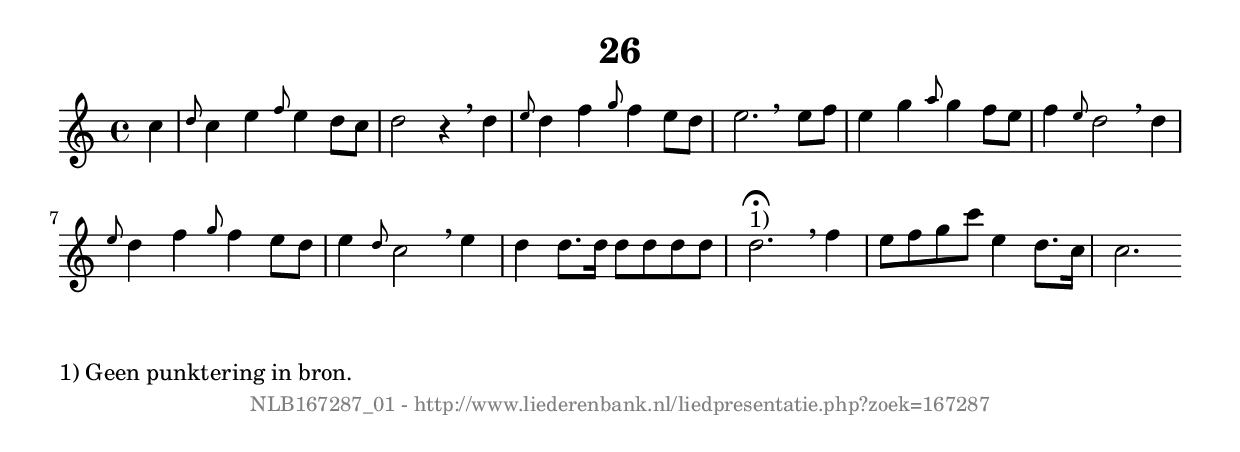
%
% produced by wce2krn 1.64 (7 June 2014)
%
\version"2.16"
#(append! paper-alist '(("long" . (cons (* 210 mm) (* 2000 mm)))))
#(set-default-paper-size "long")
sb = {\breathe}
mBreak = {\breathe }
bBreak = {\breathe }
x = {\once\override NoteHead #'style = #'cross }
gl=\glissando
itime={\override Staff.TimeSignature #'stencil = ##f }
ficta = {\once\set suggestAccidentals = ##t}
fine = {\once\override Score.RehearsalMark #'self-alignment-X = #1 \mark \markup {\italic{Fine}}}
dc = {\once\override Score.RehearsalMark #'self-alignment-X = #1 \mark \markup {\italic{D.C.}}}
dcf = {\once\override Score.RehearsalMark #'self-alignment-X = #1 \mark \markup {\italic{D.C. al Fine}}}
dcc = {\once\override Score.RehearsalMark #'self-alignment-X = #1 \mark \markup {\italic{D.C. al Coda}}}
ds = {\once\override Score.RehearsalMark #'self-alignment-X = #1 \mark \markup {\italic{D.S.}}}
dsf = {\once\override Score.RehearsalMark #'self-alignment-X = #1 \mark \markup {\italic{D.S. al Fine}}}
dsc = {\once\override Score.RehearsalMark #'self-alignment-X = #1 \mark \markup {\italic{D.S. al Coda}}}
pv = {\set Score.repeatCommands = #'((volta "1"))}
sv = {\set Score.repeatCommands = #'((volta "2"))}
tv = {\set Score.repeatCommands = #'((volta "3"))}
qv = {\set Score.repeatCommands = #'((volta "4"))}
xv = {\set Score.repeatCommands = #'((volta #f))}
\header{ tagline = ""
title = "26"
}
\score {{
\key c \major
\relative g'
{
\set melismaBusyProperties = #'()
\partial 32*8
\time 4/4
\tempo 4=120
\override Score.MetronomeMark #'transparent = ##t
\override Score.RehearsalMark #'break-visibility = #(vector #t #t #f)
c4 \grace { d8 } c4 e \grace { f8 } e4 d8 c d2 r4 \sb d \grace { e8 } d4 f \grace { g8 } f4 e8 d e2. \bar ":|:" \bBreak
e8 f e4 g \grace { a8 } g4 f8 e f4 \grace { e8 } d2 \sb d4 \grace { e8 } d4 f \grace { g8 } f4 e8 d e4 \grace { d8 } c2 \mBreak
e4 d4 d8. d16 d8 d d d d2.^"1)"^\fermata \sb f4 e8 f g c e,4 d8. c16 c2. \bar ":|"
 }}
 \midi { }
 \layout {
            indent = 0.0\cm
}
}
\markup { \wordwrap-string #" 
1) Geen punktering in bron.
"}
\markup { \vspace #0 } \markup { \with-color #grey \fill-line { \center-column { \smaller "NLB167287_01 - http://www.liederenbank.nl/liedpresentatie.php?zoek=167287" } } }
